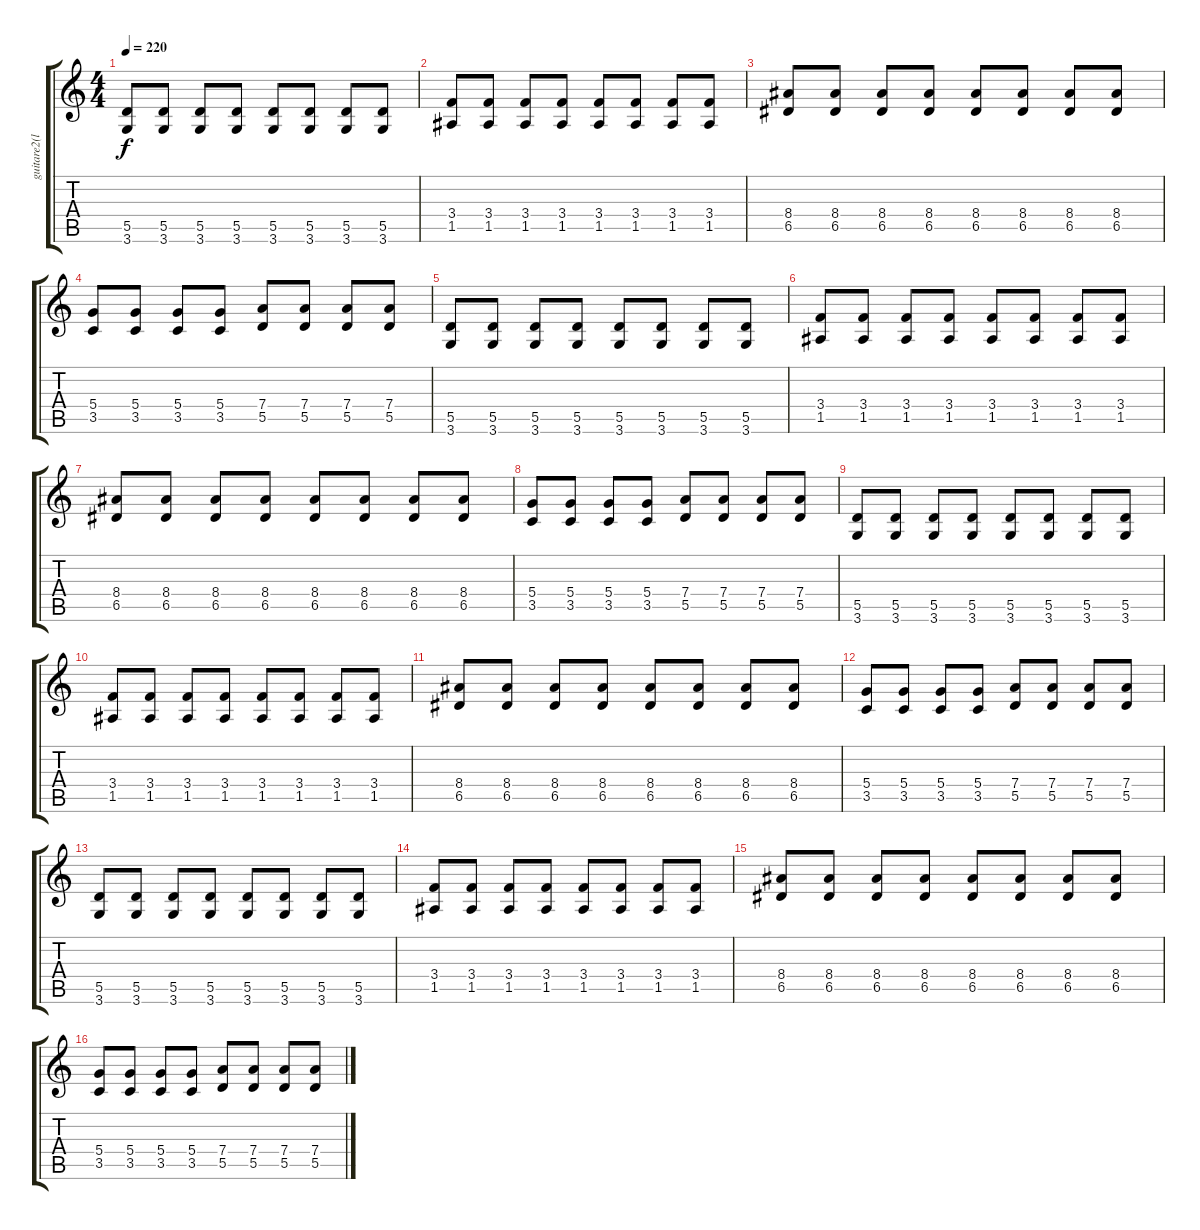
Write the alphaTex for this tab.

\track ("guitare2(lars)" "guitare2(l") {instrument distortionguitar}
\staff {score tabs}
\tuning (E4 B3 G3 D3 A2 E2) {hide}
\ts (4 4)
\tempo 220
\clef g2
\ks c
(5.5 3.6).8{dy f} (5.5 3.6).8 (5.5 3.6).8 (5.5 3.6).8 (5.5 3.6).8 (5.5 3.6).8 (5.5 3.6).8 (5.5 3.6).8 |
(3.4 1.5).8 (3.4 1.5).8 (3.4 1.5).8 (3.4 1.5).8 (3.4 1.5).8 (3.4 1.5).8 (3.4 1.5).8 (3.4 1.5).8 |
(8.4 6.5).8 (8.4 6.5).8 (8.4 6.5).8 (8.4 6.5).8 (8.4 6.5).8 (8.4 6.5).8 (8.4 6.5).8 (8.4 6.5).8 |
(5.4 3.5).8 (5.4 3.5).8 (5.4 3.5).8 (5.4 3.5).8 (7.4 5.5).8 (7.4 5.5).8 (7.4 5.5).8 (7.4 5.5).8 |
(5.5 3.6).8 (5.5 3.6).8 (5.5 3.6).8 (5.5 3.6).8 (5.5 3.6).8 (5.5 3.6).8 (5.5 3.6).8 (5.5 3.6).8 |
(3.4 1.5).8 (3.4 1.5).8 (3.4 1.5).8 (3.4 1.5).8 (3.4 1.5).8 (3.4 1.5).8 (3.4 1.5).8 (3.4 1.5).8 |
(8.4 6.5).8 (8.4 6.5).8 (8.4 6.5).8 (8.4 6.5).8 (8.4 6.5).8 (8.4 6.5).8 (8.4 6.5).8 (8.4 6.5).8 |
(5.4 3.5).8 (5.4 3.5).8 (5.4 3.5).8 (5.4 3.5).8 (7.4 5.5).8 (7.4 5.5).8 (7.4 5.5).8 (7.4 5.5).8 |
(5.5 3.6).8 (5.5 3.6).8 (5.5 3.6).8 (5.5 3.6).8 (5.5 3.6).8 (5.5 3.6).8 (5.5 3.6).8 (5.5 3.6).8 |
(3.4 1.5).8 (3.4 1.5).8 (3.4 1.5).8 (3.4 1.5).8 (3.4 1.5).8 (3.4 1.5).8 (3.4 1.5).8 (3.4 1.5).8 |
(8.4 6.5).8 (8.4 6.5).8 (8.4 6.5).8 (8.4 6.5).8 (8.4 6.5).8 (8.4 6.5).8 (8.4 6.5).8 (8.4 6.5).8 |
(5.4 3.5).8 (5.4 3.5).8 (5.4 3.5).8 (5.4 3.5).8 (7.4 5.5).8 (7.4 5.5).8 (7.4 5.5).8 (7.4 5.5).8 |
(5.5 3.6).8 (5.5 3.6).8 (5.5 3.6).8 (5.5 3.6).8 (5.5 3.6).8 (5.5 3.6).8 (5.5 3.6).8 (5.5 3.6).8 |
(3.4 1.5).8 (3.4 1.5).8 (3.4 1.5).8 (3.4 1.5).8 (3.4 1.5).8 (3.4 1.5).8 (3.4 1.5).8 (3.4 1.5).8 |
(8.4 6.5).8 (8.4 6.5).8 (8.4 6.5).8 (8.4 6.5).8 (8.4 6.5).8 (8.4 6.5).8 (8.4 6.5).8 (8.4 6.5).8 |
(5.4 3.5).8 (5.4 3.5).8 (5.4 3.5).8 (5.4 3.5).8 (7.4 5.5).8 (7.4 5.5).8 (7.4 5.5).8 (7.4 5.5).8
